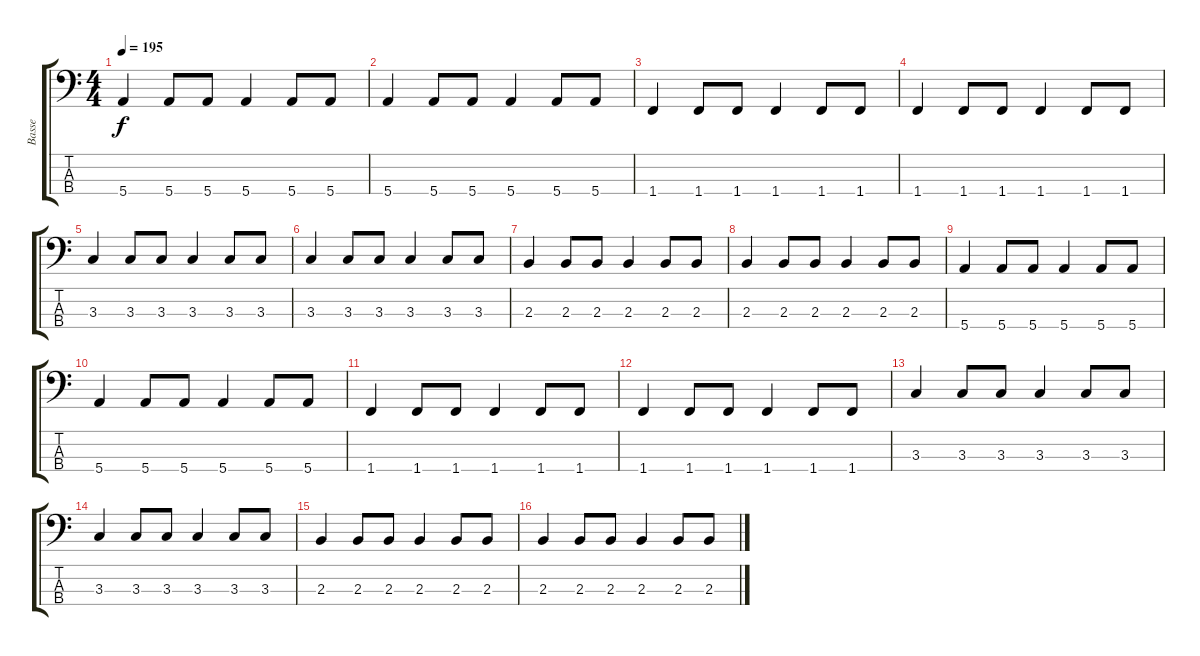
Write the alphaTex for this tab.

\track ("Basse" "Basse") {instrument electricbasspick}
\staff {score tabs}
\tuning (G2 D2 A1 E1) {hide}
\ts (4 4)
\tempo 195
\clef f4
\ks c
5.4.4{dy f} 5.4.8 5.4.8 5.4.4 5.4.8 5.4.8 |
5.4.4 5.4.8 5.4.8 5.4.4 5.4.8 5.4.8 |
1.4.4 1.4.8 1.4.8 1.4.4 1.4.8 1.4.8 |
1.4.4 1.4.8 1.4.8 1.4.4 1.4.8 1.4.8 |
3.3.4 3.3.8 3.3.8 3.3.4 3.3.8 3.3.8 |
3.3.4 3.3.8 3.3.8 3.3.4 3.3.8 3.3.8 |
2.3.4 2.3.8 2.3.8 2.3.4 2.3.8 2.3.8 |
2.3.4 2.3.8 2.3.8 2.3.4 2.3.8 2.3.8 |
5.4.4 5.4.8 5.4.8 5.4.4 5.4.8 5.4.8 |
5.4.4 5.4.8 5.4.8 5.4.4 5.4.8 5.4.8 |
1.4.4 1.4.8 1.4.8 1.4.4 1.4.8 1.4.8 |
1.4.4 1.4.8 1.4.8 1.4.4 1.4.8 1.4.8 |
3.3.4 3.3.8 3.3.8 3.3.4 3.3.8 3.3.8 |
3.3.4 3.3.8 3.3.8 3.3.4 3.3.8 3.3.8 |
2.3.4 2.3.8 2.3.8 2.3.4 2.3.8 2.3.8 |
2.3.4 2.3.8 2.3.8 2.3.4 2.3.8 2.3.8
